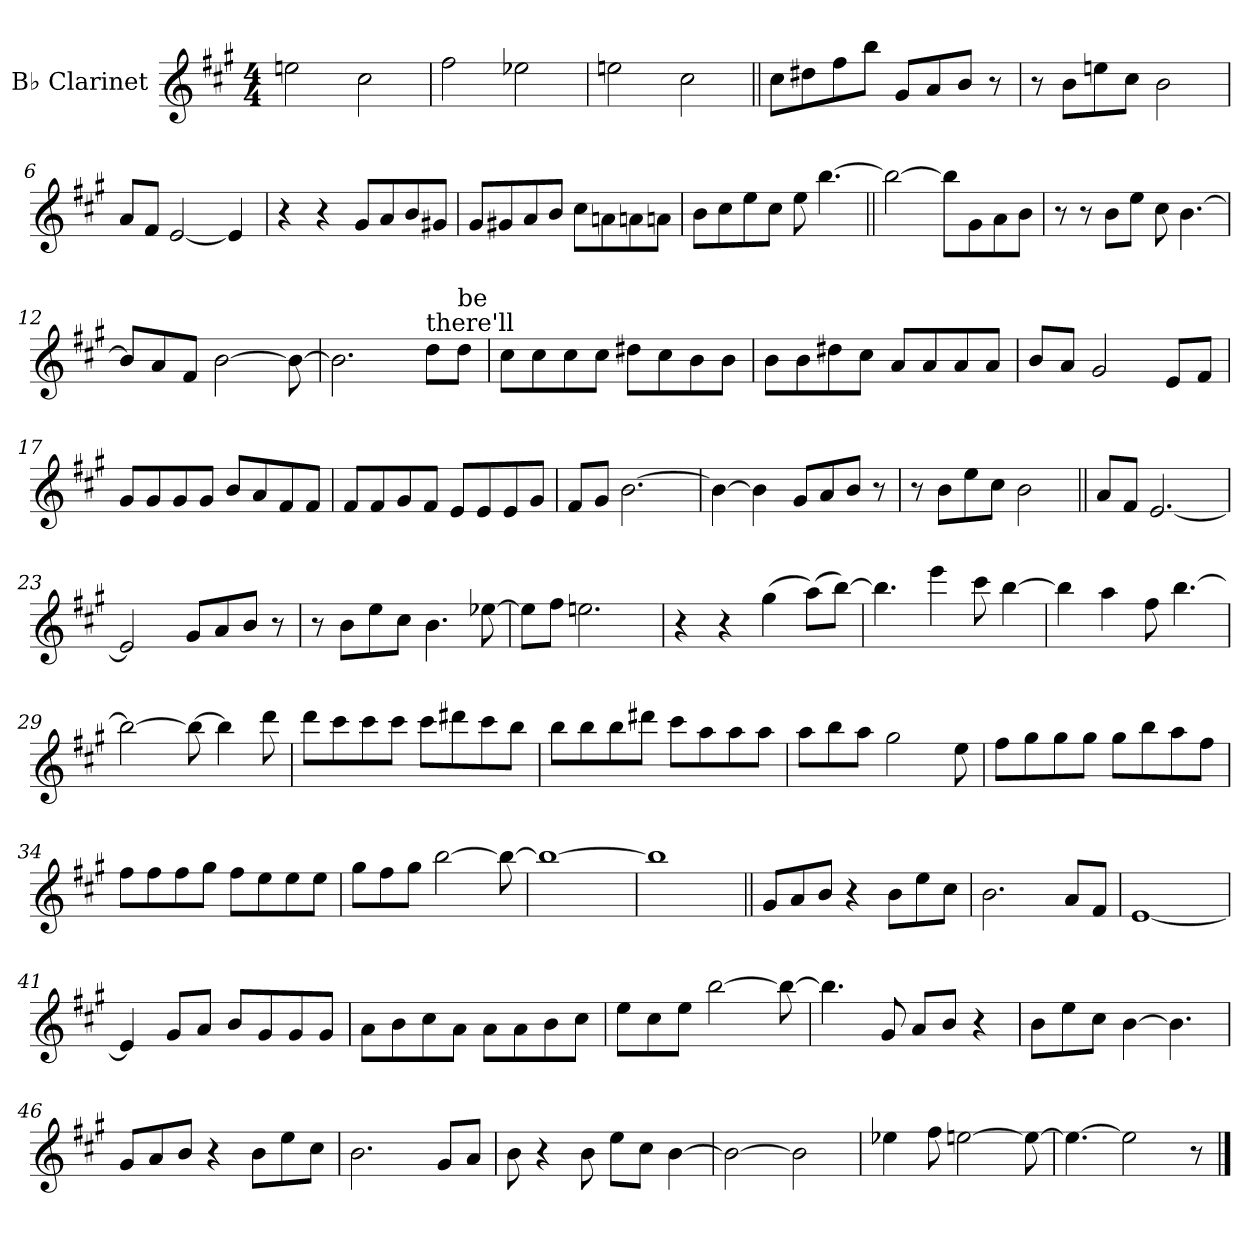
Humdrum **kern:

**kern
*part1
*staff1
*I"B♭ Clarinet
*I'B♭ Cl.
*clefG2
*ITrd1c2
*k[f#]
*M4/4
*MM140
=1
2ddn\
2b\
=2
2ee\
2dd-X\
=3
2ddn\
2b\
=4||
*MM100
8b\L
8cc#X\
8ee\
8aa\J
8f#/L
8g/
8a/J
8r
=5
8r
8a\L
8ddn\
8b\J
2a\
=6
8g/L
8e/J
[2d/
4d/]
=7
4r
4r
8f#/L
8g/
8a/
8f#X/J
!!LO:LB:g=z
=8
8f#/L
8f#X/
8g/
8a/J
8b\L
8gn\
8gn\
8gn\J
=9
8a\L
8b\
8dd\
8b\J
8dd\
[4.aa\
=10||
2aa\_
8aa\L]
8f#\
8g\
8a\J
=11
8r
8r
8a\L
8dd\J
8b\
[4.a\
=12
8a/L]
8g/
8e/J
[2a\
8a\_
=13
2.a\]
!LO:TX:a:t=there'll
8cc\L
!LO:TX:a:t=be
8cc\J
!!LO:LB:g=z
=14
8b\L
8b\
8b\
8b\J
8cc#X\L
8b\
8a\
8a\J
=15
8a\L
8a\
8cc#X\
8b\J
8g/L
8g/
8g/
8g/J
=16
8a/L
8g/J
2f#/
8d/L
8e/J
=17
8f#/L
8f#/
8f#/
8f#/J
8a/L
8g/
8e/
8e/J
=18
8e/L
8e/
8f#/
8e/J
8d/L
8d/
8d/
8f#/J
=19
8e/L
8f#/J
[2.a\
!!LO:LB:g=z
=20
4a\_
4a\]
8f#/L
8g/
8a/J
8r
=21
8r
8a\L
8dd\
8b\J
2a\
=22||
8g/L
8e/J
[2.d/
=23
2d/]
8f#/L
8g/
8a/J
8r
=24
8r
8a\L
8dd\
8b\J
4.a\
[8dd-X\
=25
8dd-\L]
8ee\J
2.ddn\
=26
4r
4r
(4ff#\
(8gg\L)
[8aa\J)
!!LO:LB:g=z
=27
4.aa\]
4ddd\
8bb\
[4aa\
=28
4aa\]
4gg\
8ee\
[4.aa\
=29
2aa\_
8aa\_
4aa\]
8ccc\
=30
8ccc\L
8bb\
8bb\
8bb\J
8bb\L
8ccc#X\
8bb\
8aa\J
=31
8aa\L
8aa\
8aa\
8ccc#X\J
8bb\L
8gg\
8gg\
8gg\J
!!LO:LB:g=z
=32
8gg\L
8aa\
8gg\J
2ff#\
8dd\
=33
8ee\L
8ff#\
8ff#\
8ff#\J
8ff#\L
8aa\
8gg\
8ee\J
=34
8ee\L
8ee\
8ee\
8ff#\J
8ee\L
8dd\
8dd\
8dd\J
=35
8ff#\L
8ee\
8ff#\J
[2aa\
8aa\_
=36
1aa_
=37
1aa]
=38||
8f#/L
8g/
8a/J
4r
8a\L
8dd\
8b\J
!!LO:LB:g=z
=39
2.a\
8g/L
8e/J
=40
[1d
=41
4d/]
8f#/L
8g/J
8a/L
8f#/
8f#/
8f#/J
=42
8g\L
8a\
8b\
8g\J
8g\L
8g\
8a\
8b\J
=43
8dd\L
8b\
8dd\J
[2aa\
8aa\_
=44
4.aa\]
8f#/
8g/L
8a/J
4r
=45
8a\L
8dd\
8b\J
[4a\
4.a\]
!!LO:LB:g=z
=46
8f#/L
8g/
8a/J
4r
8a\L
8dd\
8b\J
=47
2.a\
8f#/L
8g/J
=48
8a\
4r
8a\
8dd\L
8b\J
[4a\
=49
2a\_
2a\]
=50
4dd-X\
8ee\
[2ddn\
8dd\_
=51
4.dd\_
2dd\]
8r
==
*-
